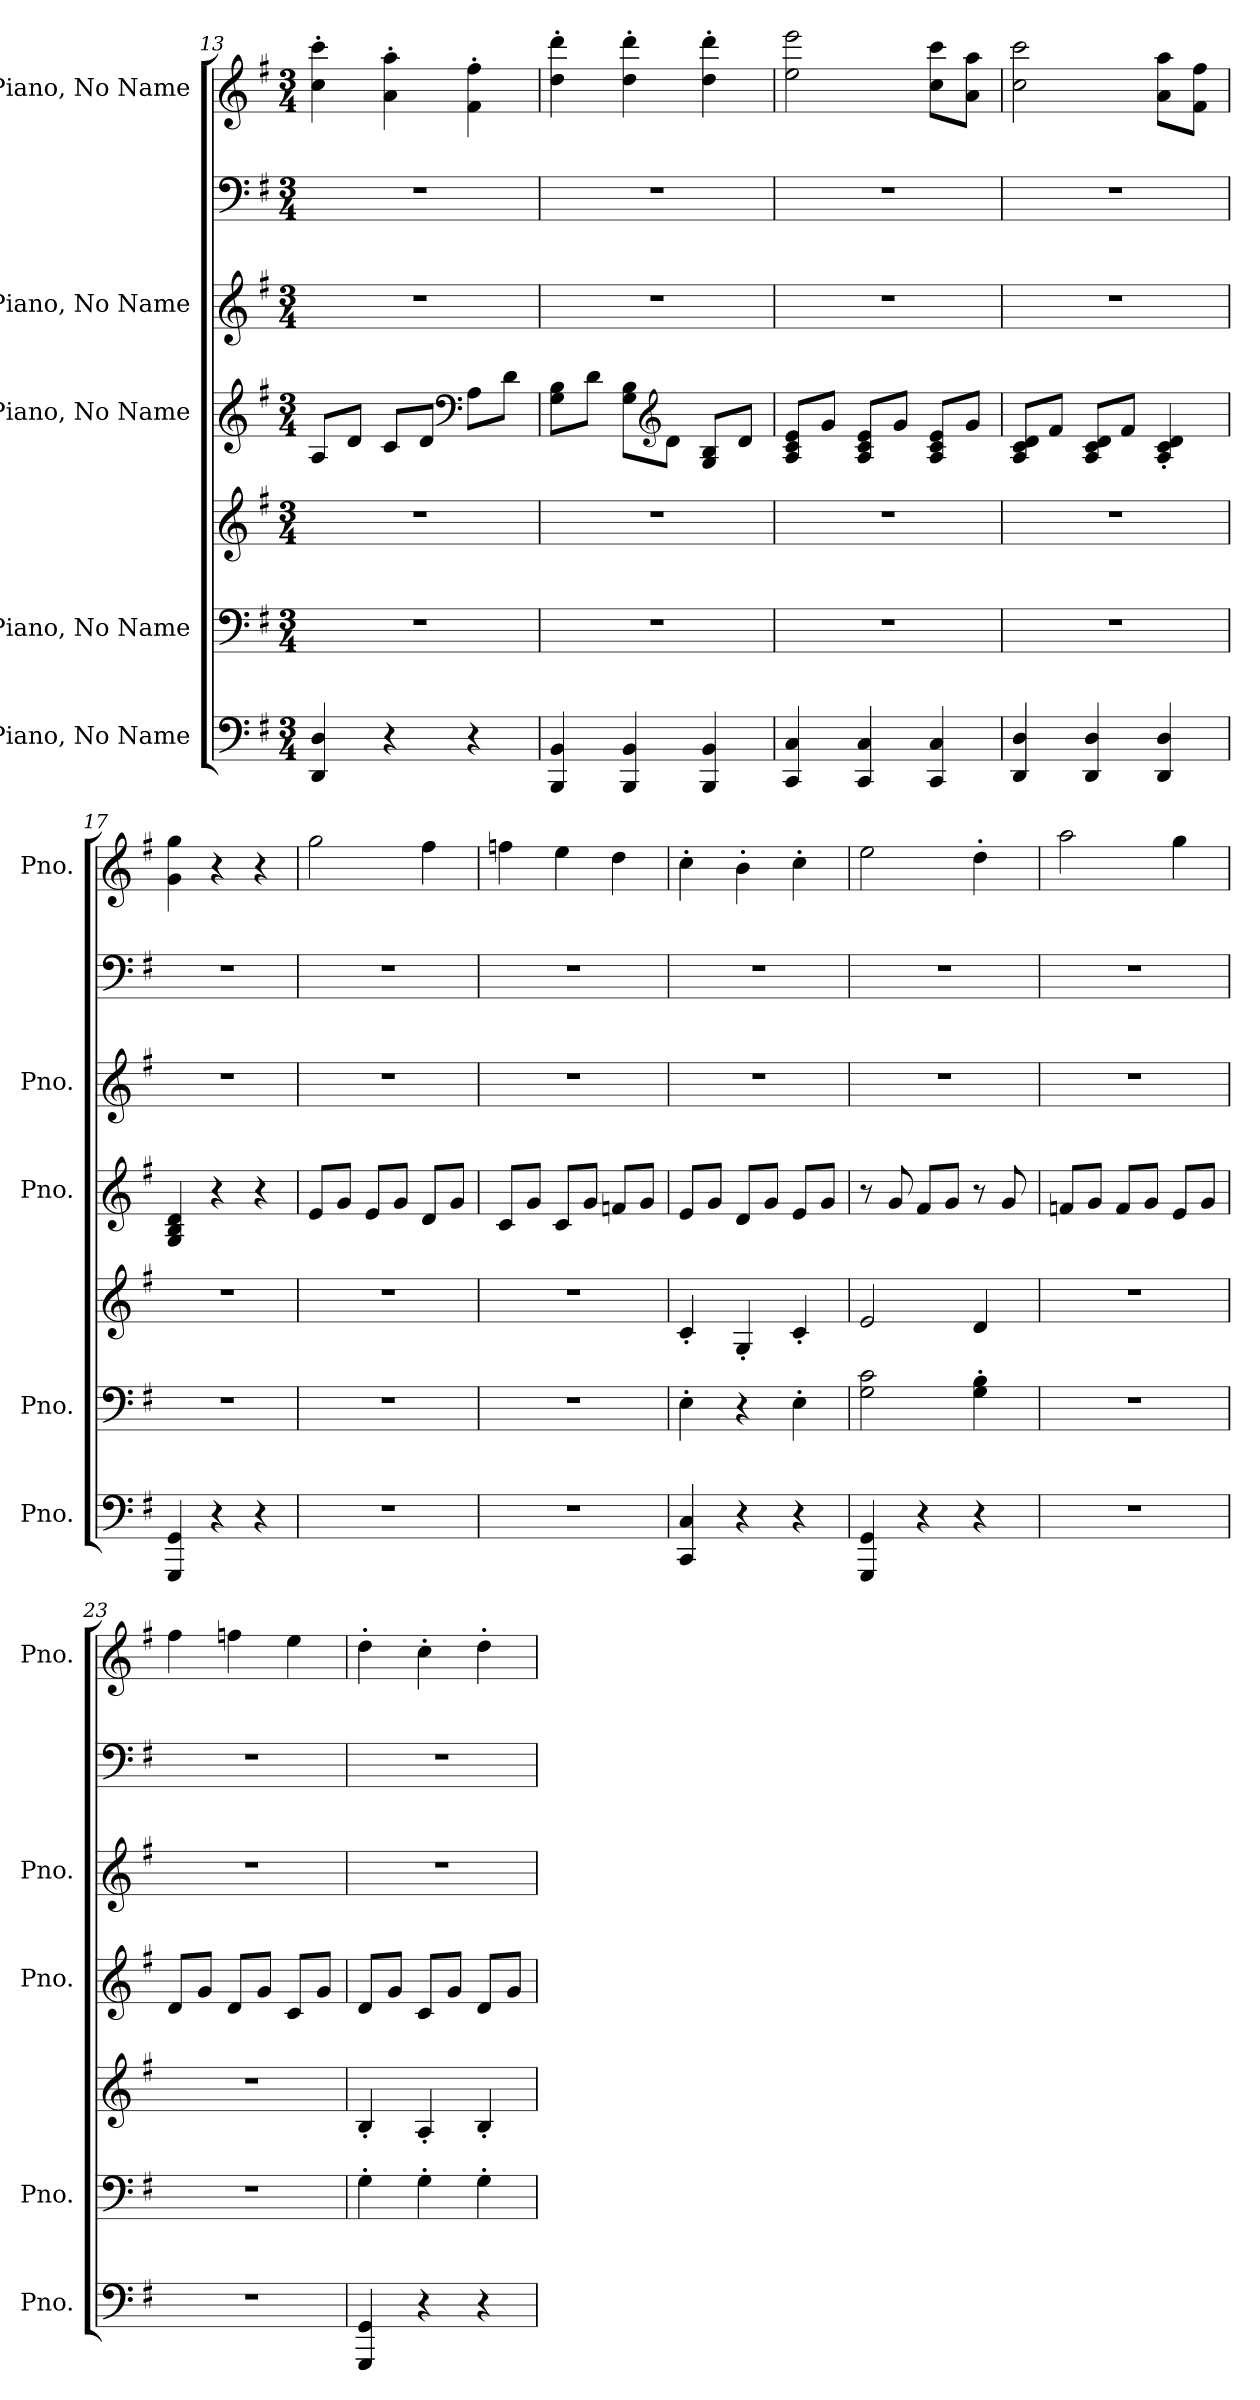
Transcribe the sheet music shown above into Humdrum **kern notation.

**kern	**kern	**kern	**kern	**kern	**kern	**kern
*part5	*part4	*part4	*part3	*part2	*part2	*part1
*staff7	*staff6	*staff5	*staff4	*staff3	*staff2	*staff1
*I"Piano, No Name	*I"Piano, No Name	*	*I"Piano, No Name	*I"Piano, No Name	*	*I"Piano, No Name
*I'Pno.	*I'Pno.	*	*I'Pno.	*I'Pno.	*	*I'Pno.
*clefF4	*clefF4	*clefG2	*clefG2	*clefG2	*clefF4	*clefG2
*k[f#]	*k[f#]	*k[f#]	*k[f#]	*k[f#]	*k[f#]	*k[f#]
*M3/4	*M3/4	*M3/4	*M3/4	*M3/4	*M3/4	*M3/4
=13	=13	=13	=13	=13	=13	=13
4DD/ 4D/	2.r	2.r	8A/L	2.r	2.r	4cc\' 4ccc\'
.	.	.	8d/J	.	.	.
4r	.	.	8c/L	.	.	4a\' 4aa\'
.	.	.	8d/J	.	.	.
*	*	*	*clefF4	*	*	*
4r	.	.	8A\L	.	.	4f#\' 4ff#\'
.	.	.	8d\J	.	.	.
=14	=14	=14	=14	=14	=14	=14
4BBB/ 4BB/	2.r	2.r	8G\ 8B\L	2.r	2.r	4dd\' 4ddd\'
.	.	.	8d\J	.	.	.
4BBB/ 4BB/	.	.	8G\ 8B\L	.	.	4dd\' 4ddd\'
*	*	*	*clefG2	*	*	*
.	.	.	8d\J	.	.	.
4BBB/ 4BB/	.	.	8G/ 8B/L	.	.	4dd\' 4ddd\'
.	.	.	8d/J	.	.	.
=15	=15	=15	=15	=15	=15	=15
4CC/ 4C/	2.r	2.r	8A/ 8c/ 8e/L	2.r	2.r	2ee\ 2eee\
.	.	.	8g/J	.	.	.
4CC/ 4C/	.	.	8A/ 8c/ 8e/L	.	.	.
.	.	.	8g/J	.	.	.
4CC/ 4C/	.	.	8A/ 8c/ 8e/L	.	.	8cc\ 8ccc\L
.	.	.	8g/J	.	.	8a\ 8aa\J
!!LO:PB:g=z
=16	=16	=16	=16	=16	=16	=16
4DD/ 4D/	2.r	2.r	8A/ 8c/ 8d/L	2.r	2.r	2cc\ 2ccc\
.	.	.	8f#/J	.	.	.
4DD/ 4D/	.	.	8A/ 8c/ 8d/L	.	.	.
.	.	.	8f#/J	.	.	.
4DD/ 4D/	.	.	4A/' 4c/' 4d/'	.	.	8a\ 8aa\L
.	.	.	.	.	.	8f#\ 8ff#\J
=17	=17	=17	=17	=17	=17	=17
*	*	*	*	*	*	*MM149
4GGG/ 4GG/	2.r	2.r	4G/ 4B/ 4d/	2.r	2.r	4g\ 4gg\
4r	.	.	4r	.	.	4r
4r	.	.	4r	.	.	4r
=18	=18	=18	=18	=18	=18	=18
*	*	*	*	*	*	*MM150
2.r	2.r	2.r	8e/L	2.r	2.r	2gg\
.	.	.	8g/J	.	.	.
.	.	.	8e/L	.	.	.
.	.	.	8g/J	.	.	.
.	.	.	8d/L	.	.	4ff#\
.	.	.	8g/J	.	.	.
=19	=19	=19	=19	=19	=19	=19
2.r	2.r	2.r	8c/L	2.r	2.r	4ffn\
.	.	.	8g/J	.	.	.
.	.	.	8c/L	.	.	4ee\
.	.	.	8g/J	.	.	.
.	.	.	8fn/L	.	.	4dd\
.	.	.	8g/J	.	.	.
=20	=20	=20	=20	=20	=20	=20
4CC/ 4C/	4E'\	4c'/	8e/L	2.r	2.r	4cc'\
.	.	.	8g/J	.	.	.
4r	4r	4G'/	8d/L	.	.	4b'\
.	.	.	8g/J	.	.	.
4r	4E'\	4c'/	8e/L	.	.	4cc'\
.	.	.	8g/J	.	.	.
=21	=21	=21	=21	=21	=21	=21
*	*	*	*	*	*	*^
4GGG/ 4GG/	2G\ 2c\	2e/	8r	2.r	2.r	2ee\	2ryy
.	.	.	8g/	.	.	.	.
4r	.	.	8f#/L	.	.	.	.
.	.	.	8g/J	.	.	.	.
4r	4G\' 4B\'	4d/	8r	.	.	4dd'\	8.ryy
.	.	.	8g/	.	.	.	.
*	*	*	*	*	*	*MM149	*
.	.	.	.	.	.	.	16ryy
*	*	*	*	*	*	*v	*v
!!LO:PB:g=z
=22	=22	=22	=22	=22	=22	=22
*	*	*	*	*	*	*MM150
2.r	2.r	2.r	8fn/L	2.r	2.r	2aa\
.	.	.	8g/J	.	.	.
.	.	.	8f/L	.	.	.
.	.	.	8g/J	.	.	.
.	.	.	8e/L	.	.	4gg\
.	.	.	8g/J	.	.	.
=23	=23	=23	=23	=23	=23	=23
2.r	2.r	2.r	8d/L	2.r	2.r	4ff#\
.	.	.	8g/J	.	.	.
.	.	.	8d/L	.	.	4ffn\
.	.	.	8g/J	.	.	.
.	.	.	8c/L	.	.	4ee\
.	.	.	8g/J	.	.	.
=24	=24	=24	=24	=24	=24	=24
4GGG/ 4GG/	4G'\	4B'/	8d/L	2.r	2.r	4dd'\
.	.	.	8g/J	.	.	.
4r	4G'\	4A'/	8c/L	.	.	4cc'\
.	.	.	8g/J	.	.	.
4r	4G'\	4B'/	8d/L	.	.	4dd'\
.	.	.	8g/J	.	.	.
=	=	=	=	=	=	=
*-	*-	*-	*-	*-	*-	*-
